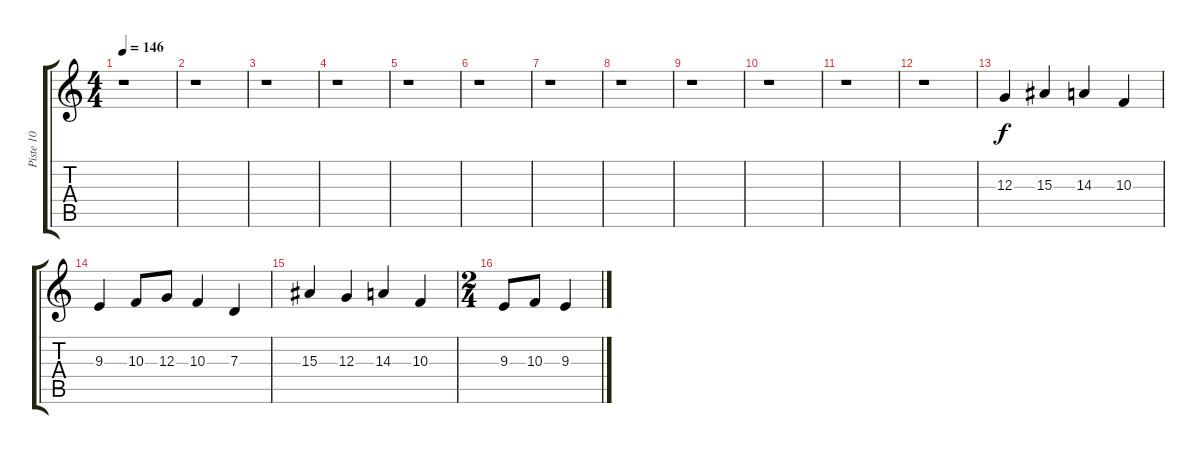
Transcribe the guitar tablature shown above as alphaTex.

\track ("Piste 10" "Piste 10") {instrument flute}
\staff {score tabs}
\tuning (E4 B3 G3 D3 A2 D2) {hide}
\ts (4 4)
\tempo 146
\clef g2
\ks c
r.1{dy f} |
r.1 |
r.1 |
r.1 |
r.1 |
r.1 |
r.1 |
r.1 |
r.1 |
r.1 |
r.1 |
r.1 |
12.3.4 15.3.4 14.3.4 10.3.4 |
9.3.4 10.3.8 12.3.8 10.3.4 7.3.4 |
15.3.4 12.3.4 14.3.4 10.3.4 |
\ts (2 4)
9.3.8 10.3.8 9.3.4
